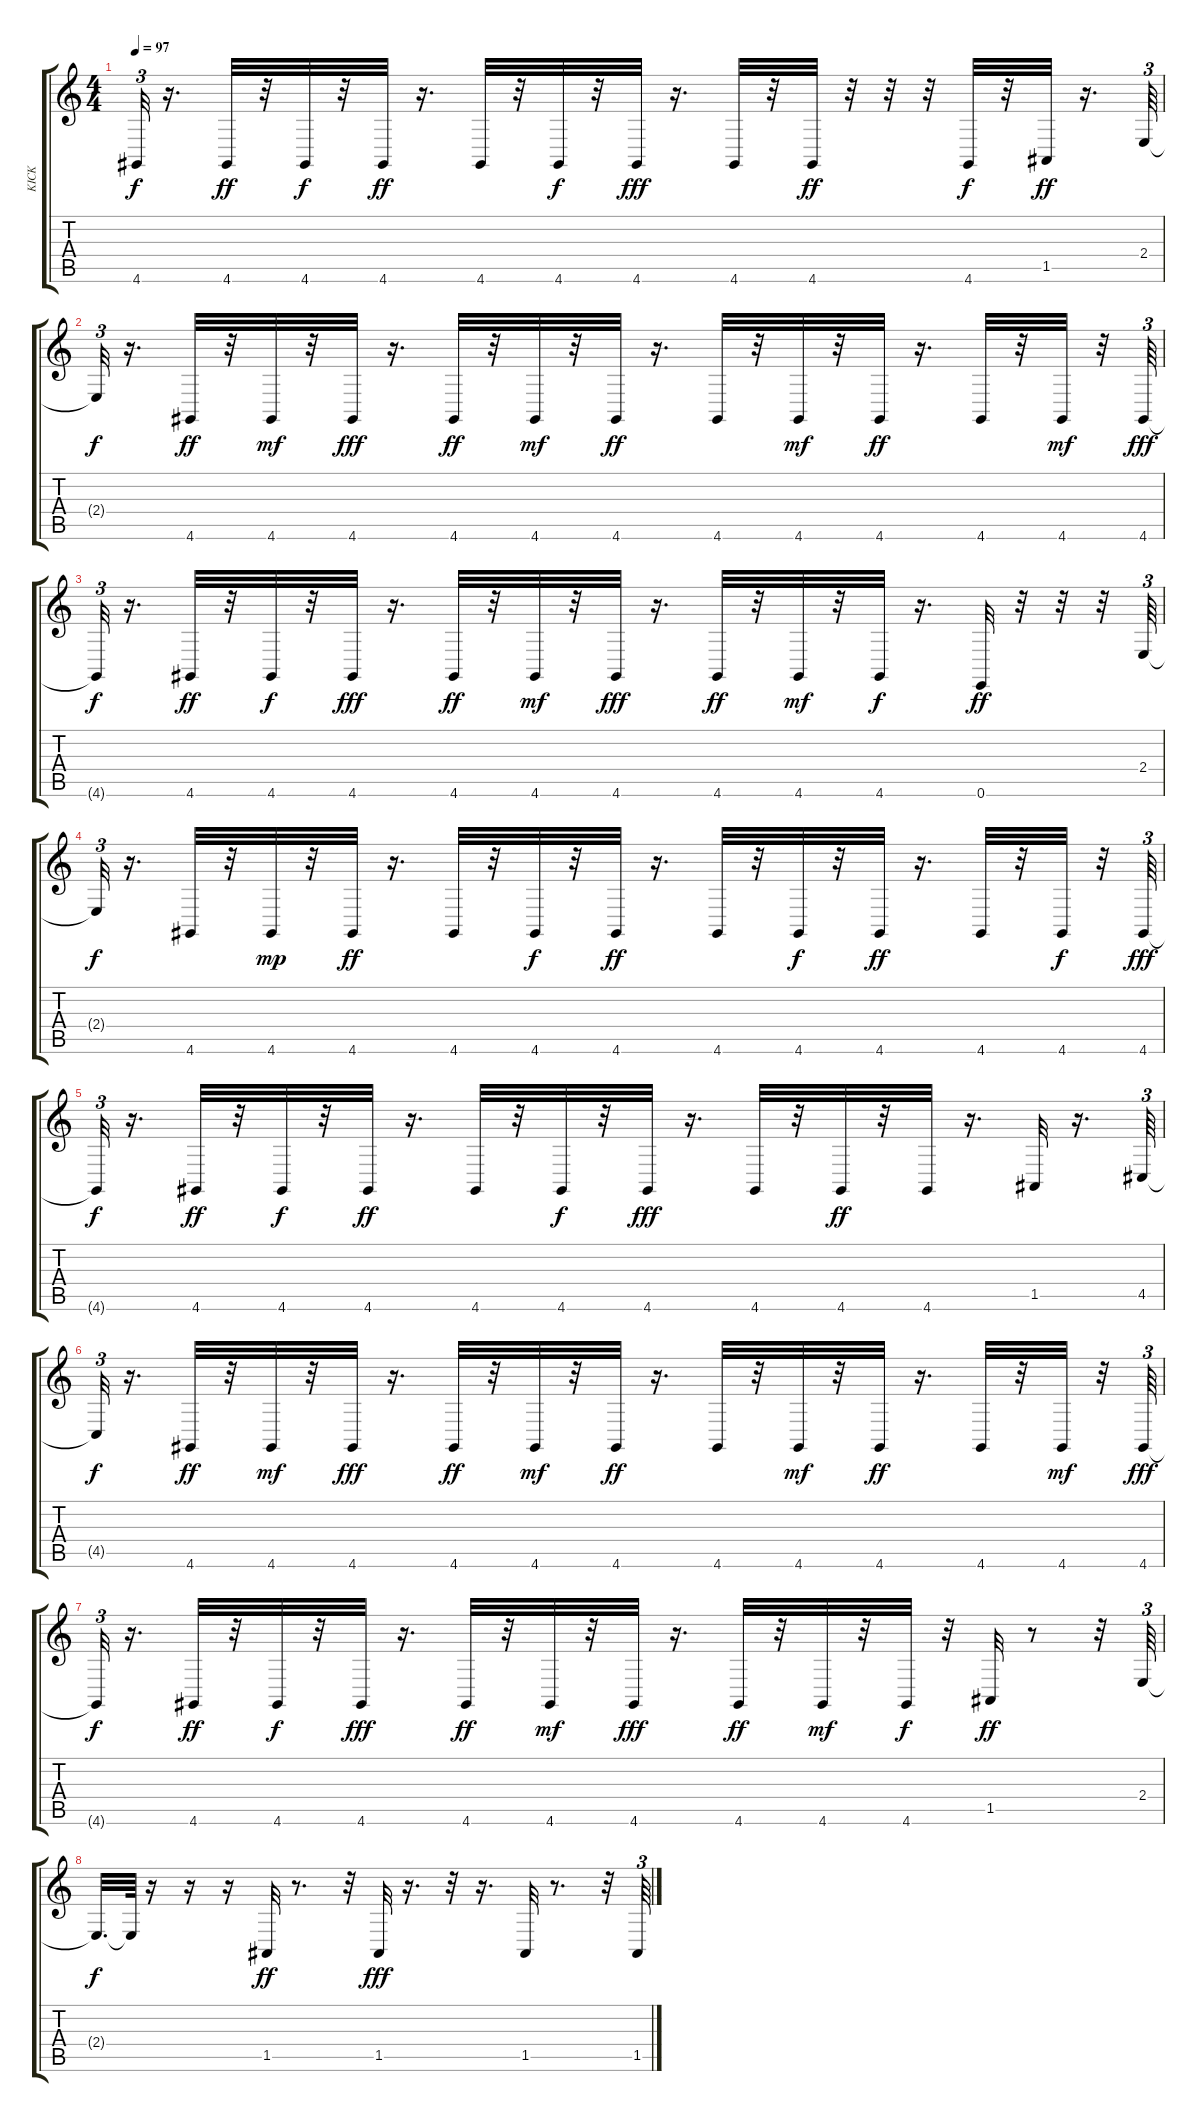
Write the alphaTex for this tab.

\track ("KICK " "KICK ") {instrument drawbarorgan}
\staff {score tabs}
\tuning (E4 B3 G3 D3 A2 E2) {hide}
\ts (4 4)
\tempo 97
\clef g2
\ks c
4.6{t}.32{tu (3 2) dy f} r.16{d} 4.6.32{dy ff} r.32 4.6.32{dy f} r.32 4.6.32{dy ff} r.16{d} 4.6.32 r.32 4.6.32{dy f} r.32 4.6.32{dy fff} r.16{d} 4.6.32 r.32 4.6.32{dy ff} r.32 r.32 r.32 4.6.32{dy f} r.32 1.5.32{dy ff} r.16{d} 2.4.64{tu (3 2)} |
2.4{t}.32{tu (3 2) dy f} r.16{d} 4.6.32{dy ff} r.32 4.6.32{dy mf} r.32 4.6.32{dy fff} r.16{d} 4.6.32{dy ff} r.32 4.6.32{dy mf} r.32 4.6.32{dy ff} r.16{d} 4.6.32 r.32 4.6.32{dy mf} r.32 4.6.32{dy ff} r.16{d} 4.6.32 r.32 4.6.32{dy mf} r.32 4.6.64{tu (3 2) dy fff} |
4.6{t}.32{tu (3 2) dy f} r.16{d} 4.6.32{dy ff} r.32 4.6.32{dy f} r.32 4.6.32{dy fff} r.16{d} 4.6.32{dy ff} r.32 4.6.32{dy mf} r.32 4.6.32{dy fff} r.16{d} 4.6.32{dy ff} r.32 4.6.32{dy mf} r.32 4.6.32{dy f} r.16{d} 0.6.32{dy ff} r.32 r.32 r.32 2.4.64{tu (3 2)} |
2.4{t}.32{tu (3 2) dy f} r.16{d} 4.6.32 r.32 4.6.32{dy mp} r.32 4.6.32{dy ff} r.16{d} 4.6.32 r.32 4.6.32{dy f} r.32 4.6.32{dy ff} r.16{d} 4.6.32 r.32 4.6.32{dy f} r.32 4.6.32{dy ff} r.16{d} 4.6.32 r.32 4.6.32{dy f} r.32 4.6.64{tu (3 2) dy fff} |
4.6{t}.32{tu (3 2) dy f} r.16{d} 4.6.32{dy ff} r.32 4.6.32{dy f} r.32 4.6.32{dy ff} r.16{d} 4.6.32 r.32 4.6.32{dy f} r.32 4.6.32{dy fff} r.16{d} 4.6.32 r.32 4.6.32{dy ff} r.32 4.6.32 r.16{d} 1.5.32 r.16{d} 4.5.64{tu (3 2)} |
4.5{t}.32{tu (3 2) dy f} r.16{d} 4.6.32{dy ff} r.32 4.6.32{dy mf} r.32 4.6.32{dy fff} r.16{d} 4.6.32{dy ff} r.32 4.6.32{dy mf} r.32 4.6.32{dy ff} r.16{d} 4.6.32 r.32 4.6.32{dy mf} r.32 4.6.32{dy ff} r.16{d} 4.6.32 r.32 4.6.32{dy mf} r.32 4.6.64{tu (3 2) dy fff} |
4.6{t}.32{tu (3 2) dy f} r.16{d} 4.6.32{dy ff} r.32 4.6.32{dy f} r.32 4.6.32{dy fff} r.16{d} 4.6.32{dy ff} r.32 4.6.32{dy mf} r.32 4.6.32{dy fff} r.16{d} 4.6.32{dy ff} r.32 4.6.32{dy mf} r.32 4.6.32{dy f} r.32 1.5.32{dy ff} r.8 r.32 2.4.64{tu (3 2)} |
2.4{t}.32{d dy f} 2.4{t}.64 r.16 r.16 r.16 1.5.32{dy ff} r.8{d} r.32 1.5.32{dy fff} r.16{d} r.32 r.16{d} 1.5.32 r.8{d} r.32 1.5.64{tu (3 2)}
